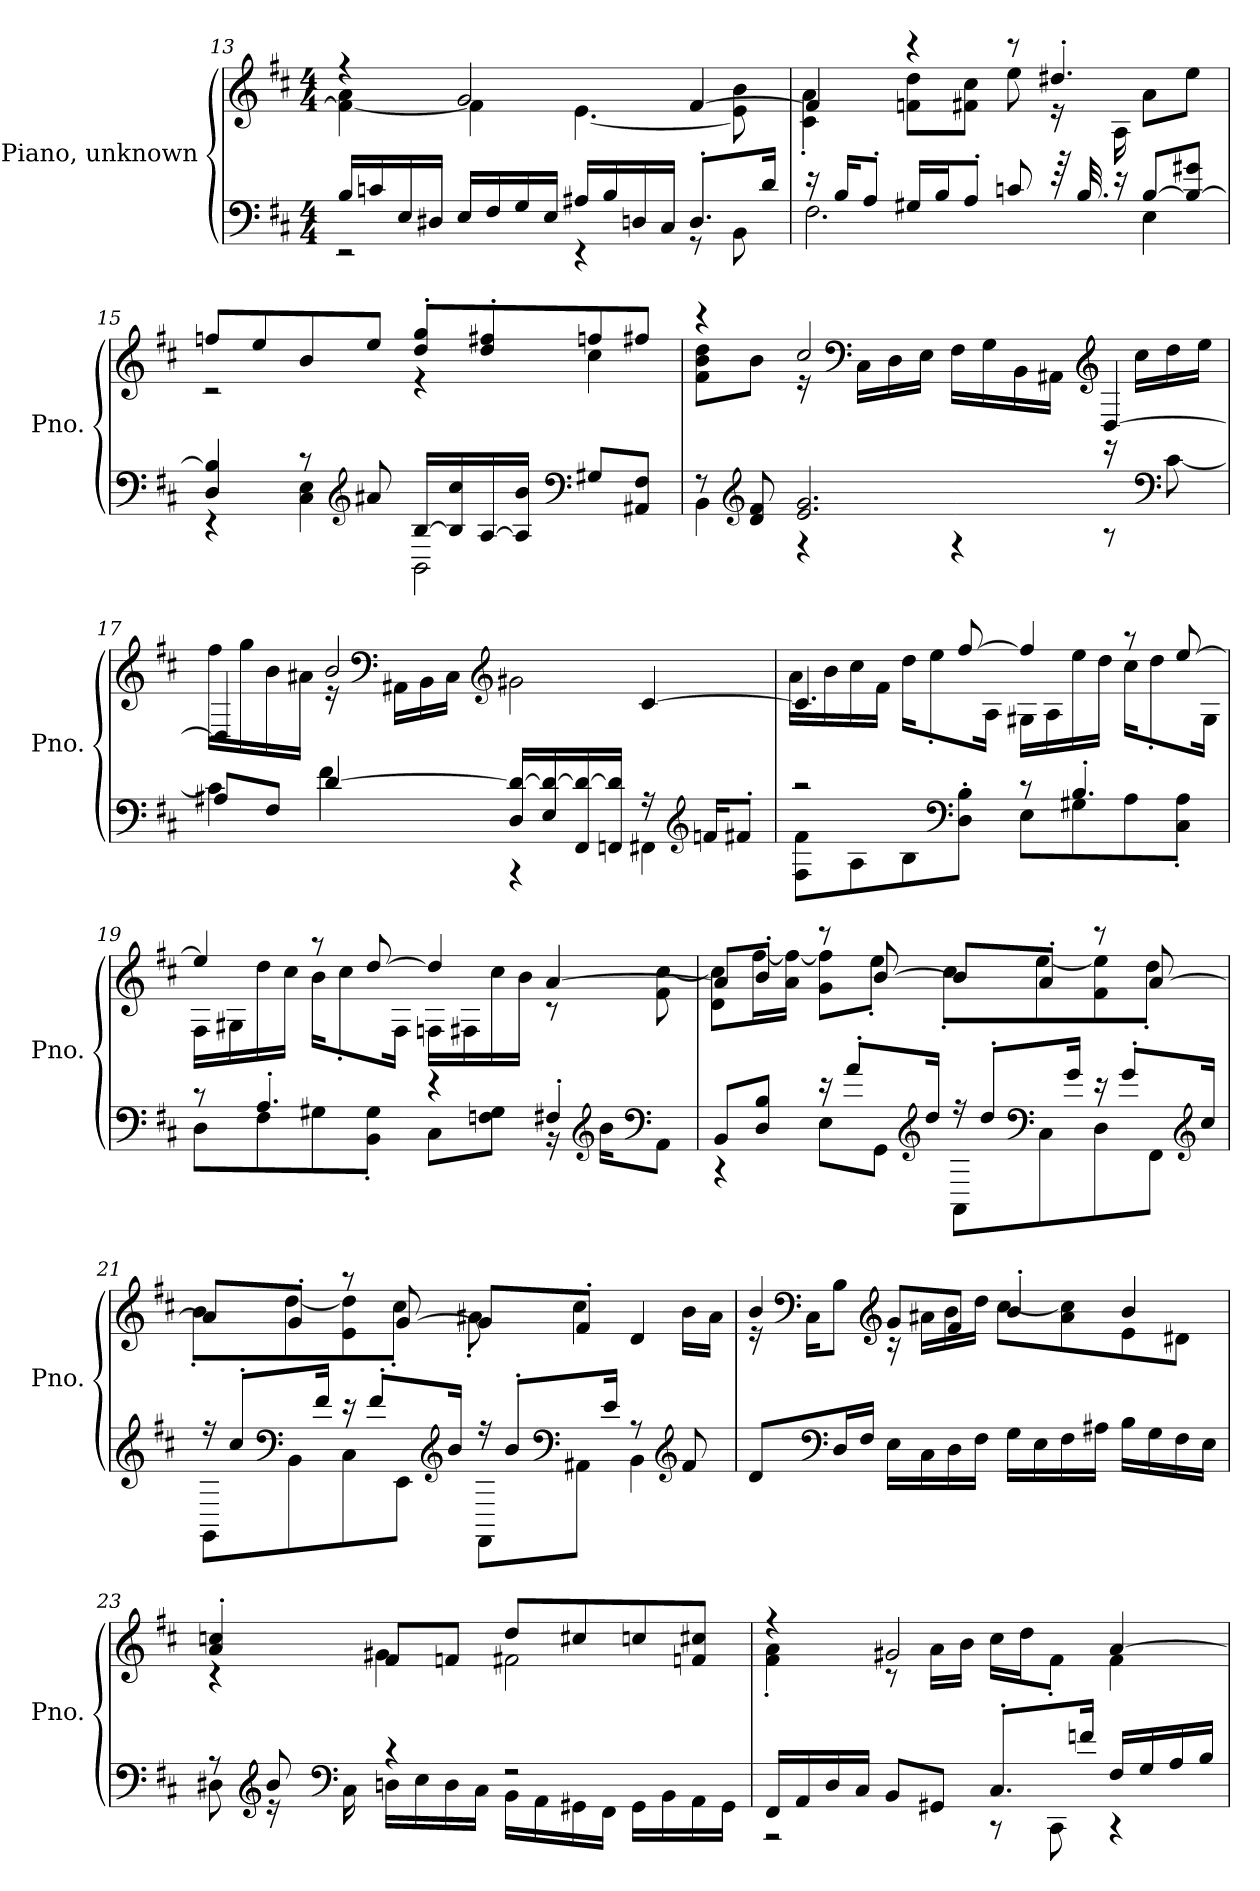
**kern	**kern
*part1	*part1
*staff2	*staff1
*I"Piano, unknown	*
*I'Pno.	*
*clefF4	*clefG2
*k[f#c#]	*k[f#c#]
*M4/4	*M4/4
=13	=13
*^	*^
16B/LL	2r	4r	4f#\_ 4a\
16cn/	.	.	.
16E/	.	.	.
16D#X/JJ	.	.	.
16E/LL	.	2g/	4f#\]
16F#/	.	.	.
16G/	.	.	.
16E/JJ	.	.	.
16A#X/LL	4r	.	[4.e\
16B/	.	.	.
16Dn/	.	.	.
16C#/JJ	.	.	.
8.D'/L	8r	[4f#/	.
.	8BB\	.	8e\] 8b\
16d/Jk	.	.	.
!!LO:LB:g=z	!!
=14	=14	=14	=14
16r	2.F#\	4f#/]	4c#\' 4a\'
16B/KL	.	.	.
8A'/J	.	.	.
16G#X/LL	.	4r	8fn\ 8dd\L
16B/J	.	.	.
8A'/J	.	.	8f#X\ 8cc#\J
8cn/	.	8r	8ee\
64r	.	4.dd#X'/	16r
32.B/	.	.	.
16r	.	.	16A\
[8B/L	4E\	.	8a\L
8B/_ 8g#X/J	.	.	8ee\J
=15	=15	=15	=15
4D/ 4B/]	4r	8ffn/L	2r
.	.	8ee/	.
8r	4C#\ 4E\	8b/	.
*clefG2	*	*	*
8a#X/	.	8ee/J	.
[16B/LL	2BB\	8dd/' 8gg/'L	4r
16B/] 16cc#/	.	.	.
[16A/	.	8dd/' 8ff#X/'	.
16A/] 16b/JJ	.	.	.
*clefF4	*	*	*
8G#X/L	.	8ffn/	4cc#\
8AA#X/ 8F#/J	.	8ff#X/J	.
!!LO:PB:g=z	!!
=16	=16	=16	=16
8r	4BB\	4r	8f#\ 8b\ 8dd\L
*clefG2	*	*	*
8d/ 8f#/	.	.	8b\J
2.e/ 2.g/	4r	2cc#/	16r
*	*	*clefF4	*
.	.	.	16C#\LL
.	.	.	16D\
.	.	.	16E\JJ
.	4r	.	16F#\LL
.	.	.	16G\
.	.	.	16BB\
.	.	.	16AA#X\JJ
*	*	*clefG2	*
.	8r	[4D/	16r
.	.	.	16cc#\LL
*clefF4	*	*	*
.	[8c#\	.	16dd\
.	.	.	16ee\JJ
!!LO:LB:g=z	!!
=17	=17	=17	=17
8A#X/L	4c#\]	4D/]	16ff#\LL
.	.	.	16gg\
8F#/J	.	.	16b\
.	.	.	16a#X\JJ
[4d/	4f#\	2b/	16r
*	*	*clefF4	*
.	.	.	16AA#X\LL
.	.	.	16BB\
.	.	.	16C#\JJ
*	*	*clefG2	*
16D/ 16d/_LL	4r	.	2g#X\
16E/ 16d/_	.	.	.
16FF#/ 16d/_	.	.	.
16FFn/ 16d/]JJ	.	.	.
16r	4FF#X\	[4c#/	.
*clefG2	*	*	*
16fn/KL	.	.	.
8f#X'/J	.	.	.
!!LO:LB:g=z	!!
=18	=18	=18	=18
2r	8F#\ 8f#\L	4.c#/]	16a\LL
.	.	.	16b\
.	8A\	.	16cc#\
.	.	.	16f#\JJ
.	8B\	.	16dd\KL
.	.	.	8ee'\
*clefF4	*	*	*
.	8D\' 8B\'J	[8ff#/	.
.	.	.	16A\Jk
8r	8E\L	4ff#/]	16G#X\LL
.	.	.	16A\
4.B'/	8G#X\	.	16ee\
.	.	.	16dd\JJ
.	8A\	8r	16cc#\KL
.	.	.	8dd'\
.	8C#\' 8A\'J	[8ee/	.
.	.	.	16G#\Jk
=19	=19	=19	=19
8r	8D\L	4ee/]	16F#\LL
.	.	.	16G#X\
4.A'/	8F#\	.	16dd\
.	.	.	16cc#\JJ
.	8G#X\	8r	16b\KL
.	.	.	8cc#'\
.	8BB\' 8G#\'J	[8dd/	.
.	.	.	16F#\Jk
4r	8C#\L	4dd/]	16Fn\LL
.	.	.	16F#X\
.	8Fn\ 8G#\J	.	16cc#\
.	.	.	16b\JJ
4F#X'/	16r	[4a/	8r
*clefG2	*	*	*
.	16b\KL	.	.
*clefF4	*	*	*
.	8AA\J	.	8f#\ [8cc#\
!!LO:LB:g=z	!!
=20	=20	=20	=20
8BB/L	4r	8a/L]	8d\ 8cc#\]L
8D/ 8B/J	.	8b'/J	[16ff#\L
.	.	.	16a\ 16ff#\_JJ
16r	8E\L	8r	8g\ 8ff#\]L
8a'/L	.	.	.
.	8GG\J	[8b/	8ee'\J
*clefG2	*	*	*
16dd/Jk	.	.	.
16r	8AA\L	8b/L]	8cc#'\L
8dd'/L	.	.	.
*clefF4	*	*	*
.	8C#\	8a'/J	[8ee\
16g/Jk	.	.	.
16r	8D\	8r	8f#\ 8ee\]
8g'/L	.	.	.
.	8FF#\J	[8a/	8dd'\J
*clefG2	*	*	*
16cc#/Jk	.	.	.
=21	=21	=21	=21
16r	8GG\L	8a/L]	8b'\L
8cc#'/L	.	.	.
*clefF4	*	*	*
.	8BB\	8g'/J	[8dd\
16f#/Jk	.	.	.
16r	8C#\	8r	8e\ 8dd\]
8f#'/L	.	.	.
.	8EE\J	[8g/	8cc#'\J
*clefG2	*	*	*
16b/Jk	.	.	.
16r	8FF#\L	8g/L]	8a#X'\
8b'/L	.	.	.
*clefF4	*	*	*
.	8AA#X\J	8f#'/J	4cc#\
16e/Jk	.	.	.
8r	4BB\	4d/	.
*clefG2	*	*	*
8f#/	.	.	16b\LL
.	.	.	16a#\JJ
*v	*v	*	*
!!LO:LB:g=z	!!
=22	=22	=22
8d/L	4b/	16r
*	*clefF4	*
.	.	16C#\KL
*clefF4	*	*
16D/L	.	8B\J
16F#/JJ	.	.
*	*clefG2	*
16E\LL	8g/L	16r
16C#\	.	16a#X\LL
16D\	8f#/J	16b\
16F#\JJ	.	16dd\JJ
16G\LL	4b'/	[8cc#\L
16E\	.	.
16F#\	.	8a#\ 8cc#\]
16A#X\JJ	.	.
16B\LL	4b/	8e\
16G\	.	.
16F#\	.	8d#X\J
16E\JJ	.	.
=23	=23	=23
*^	*	*
8r	8D#X\	4a/' 4ccn/'	4r
*clefG2	*	*	*
8b/	16r	.	.
*clefF4	*	*	*
.	16C#\	.	.
4r	16Dn\LL	8f#/L	4g#X\
.	16E\	.	.
.	16D\	8fn/J	.
.	16C#\JJ	.	.
2r	16BB\LL	8dd/L	2f#X\
.	16AA\	.	.
.	16GG#X\	8cc#X/	.
.	16FF#\JJ	.	.
.	16GG#\LL	8ccn/	.
.	16BB\	.	.
.	16AA\	8fn/ 8cc#X/J	.
.	16GG#\JJ	.	.
!!LO:LB:g=z	!!
=24	=24	=24	=24
16FF#/LL	2r	4r	4f#\' 4a\'
16AA/	.	.	.
16D/	.	.	.
16C#/JJ	.	.	.
8BB/L	.	2g#X/	8r
8GG#X/J	.	.	16a\LL
.	.	.	16b\JJ
8.C#'/L	8r	.	16cc#\LL
.	.	.	16dd\J
.	8CC#\	.	8f#'\J
16fn/Jk	.	.	.
16F#/LL	4r	[4a/	4f#\
16G/	.	.	.
16A/	.	.	.
16B/JJ	.	.	.
*v	*v	*	*
*	*v	*v
=	=
*-	*-
